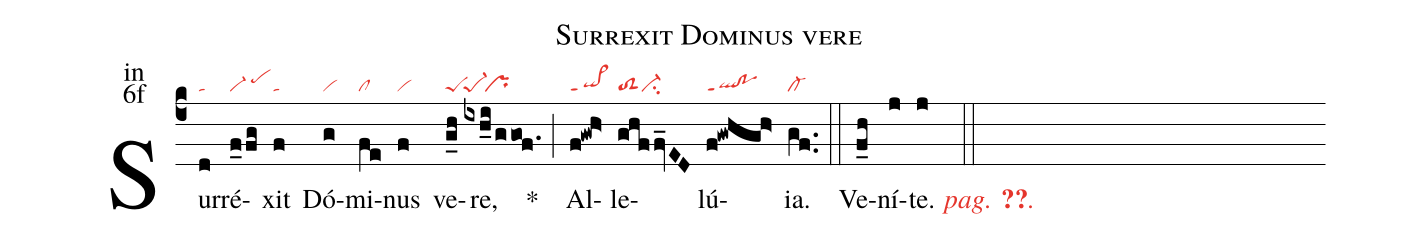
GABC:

name:Surrexit Dominus vere;
office-part:in;
mode:6f;
nabc-lines:1;
%%
(c4) Sur(d|ta)ré(f_0fg|vi-/pehi)xit(f|ta) Dó(g|vi)mi(fe|cl)nus(f|vi) ve(g_h|peS)re,(ixh_i/ggof.|pe-1`pr) <sp>*</sp>(;) Al(f@gwh>|qi>ppt1)le(ghf/fv_ED|toS2ci-)lú(f@gwhgh>|ql!poppt1){ia}.(gf..|cl-) (::) <nlba>Ve(f_h)ní(j)t{e}. <c><i>pag. <v>\pageref{M-ORIP6f}</v>.</i></c></nlba>(j ::)
